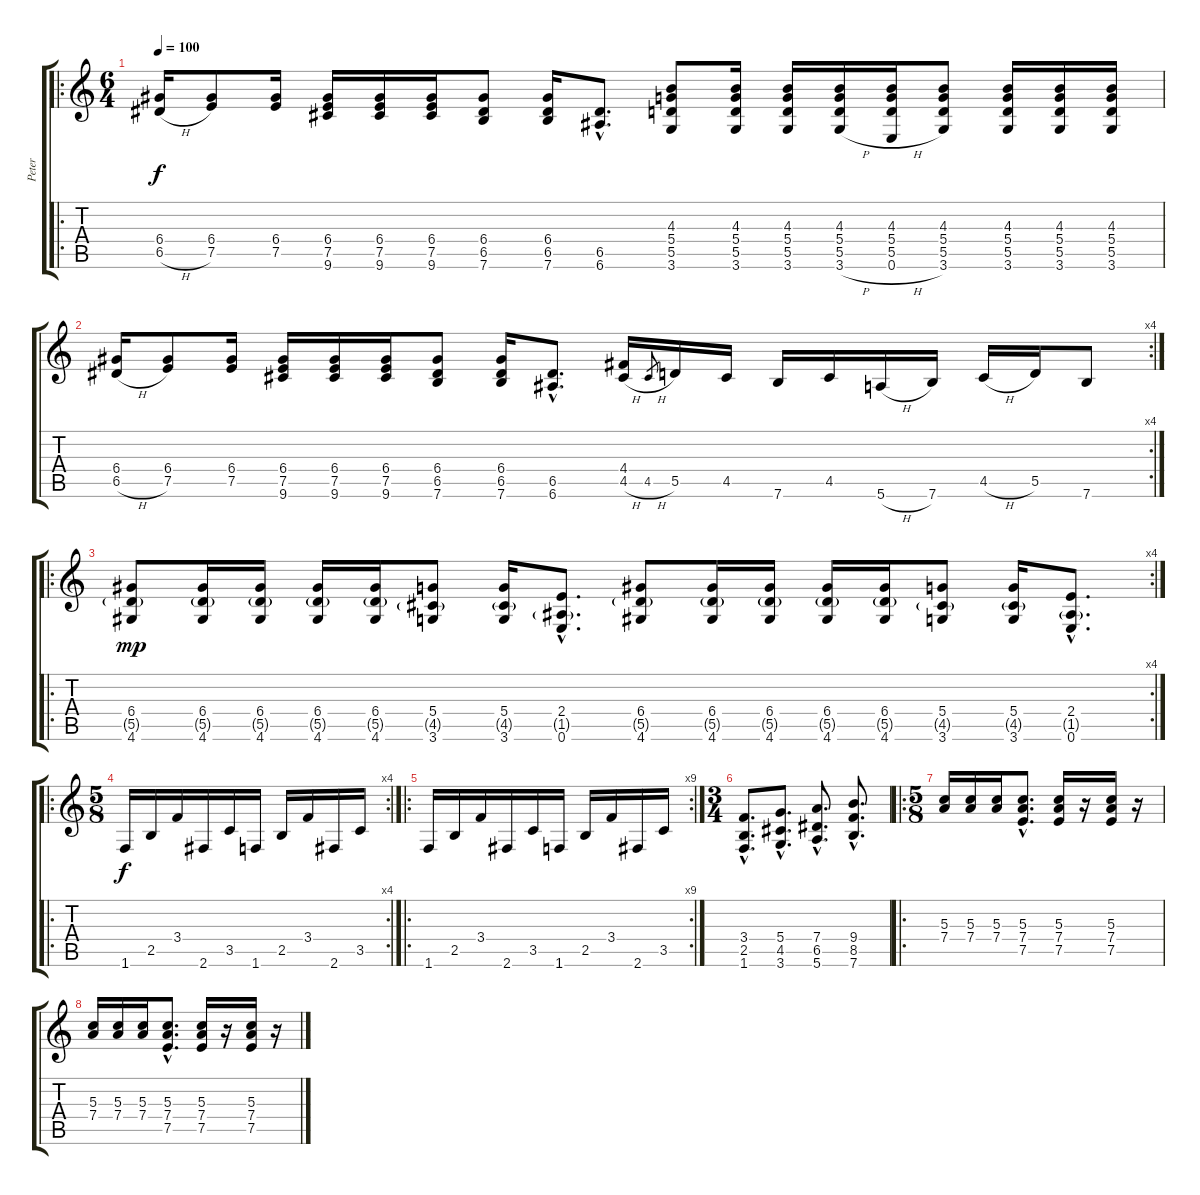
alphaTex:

\track ("Peter" "Peter") {instrument distortionguitar}
\staff {score tabs}
\tuning (E4 B3 G3 D3 A2 E2) {hide}
\ro
\ts (6 4)
\tempo 100
\clef g2
\ks c
(6.4 6.5{h}).16{dy f} (6.4 7.5).8 (6.4 7.5).16 (6.4 7.5 9.6).16 (6.4 7.5 9.6).16 (6.4 7.5 9.6).16 (6.4 6.5 7.6).8 (6.4 6.5 7.6).16 (6.5{hac} 6.6{hac}).8{d} (4.3 5.4 5.5 3.6).8 (4.3 5.4 5.5 3.6).16 (4.3 5.4 5.5 3.6).16 (4.3 5.4 5.5 3.6{h}).16 (4.3 5.4 5.5 0.6{h}).16 (4.3 5.4 5.5 3.6).8 (4.3 5.4 5.5 3.6).16 (4.3 5.4 5.5 3.6).16 (4.3 5.4 5.5 3.6).16 |
\rc 4
(6.4 6.5{h}).16 (6.4 7.5).8 (6.4 7.5).16 (6.4 7.5 9.6).16 (6.4 7.5 9.6).16 (6.4 7.5 9.6).16 (6.4 6.5 7.6).8 (6.4 6.5 7.6).16 (6.5{hac} 6.6{hac}).8{d} (4.4 4.5{h}).16 4.5{h}.8{gr} 5.5.16 4.5.16 7.6.16 4.5.16 5.6{h}.16 7.6.16 4.5{h}.16 5.5.16 7.6.8 |
\ro
\rc 4
(6.4 5.5{g} 4.6).8{dy mp volume 13} (6.4 5.5{g} 4.6).16 (6.4 5.5{g} 4.6).16 (6.4 5.5{g} 4.6).16 (6.4 5.5{g} 4.6).16 (5.4 4.5{g} 3.6).8 (5.4 4.5{g} 3.6).16 (2.4{hac} 1.5{g hac} 0.6{hac}).8{d} (6.4 5.5{g} 4.6).8 (6.4 5.5{g} 4.6).16 (6.4 5.5{g} 4.6).16 (6.4 5.5{g} 4.6).16 (6.4 5.5{g} 4.6).16 (5.4 4.5{g} 3.6).8 (5.4 4.5{g} 3.6).16 (2.4{hac} 1.5{g hac} 0.6{hac}).8{d} |
\ro
\rc 4
\ts (5 8)
1.6.16{dy f} 2.5.16 3.4.16 2.6.16 3.5.16 1.6.16 2.5.16 3.4.16 2.6.16 3.5.16 |
\ro
\rc 9
1.6.16 2.5.16 3.4.16 2.6.16 3.5.16 1.6.16 2.5.16 3.4.16 2.6.16 3.5.16 |
\ts (3 4)
(3.4{hac} 2.5{hac} 1.6{hac}).8{d} (5.4{hac} 4.5{hac} 3.6{hac}).8{d} (7.4{hac} 6.5{hac} 5.6{hac}).8{d} (9.4{hac} 8.5{hac} 7.6{hac}).8{d} |
\ro
\ts (5 8)
(5.3 7.4).16 (5.3 7.4).16 (5.3 7.4).16 (5.3{hac} 7.4{hac} 7.5{hac}).8{d} (5.3 7.4 7.5).16 r.16 (5.3 7.4 7.5).16 r.16 |
(5.3 7.4).16 (5.3 7.4).16 (5.3 7.4).16 (5.3{hac} 7.4{hac} 7.5{hac}).8{d} (5.3 7.4 7.5).16 r.16 (5.3 7.4 7.5).16 r.16
